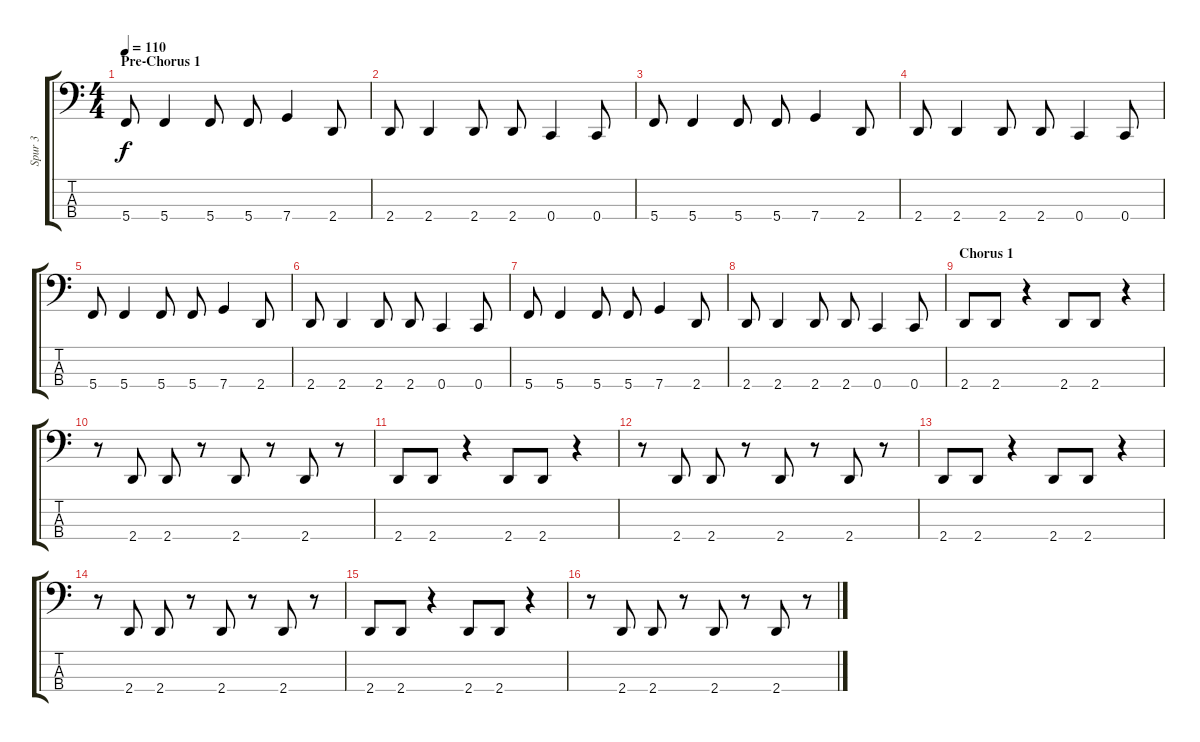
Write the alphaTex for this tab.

\track ("Spur 3" "Spur 3") {instrument electricbassfinger}
\staff {score tabs}
\tuning (G2 D2 A1 C1) {hide}
\ts (4 4)
\section ("" "Pre-Chorus 1")
\tempo 110
\clef f4
\ks c
5.4.8{dy f} 5.4.4 5.4.8 5.4.8 7.4.4 2.4.8 |
2.4.8 2.4.4 2.4.8 2.4.8 0.4.4 0.4.8 |
5.4.8 5.4.4 5.4.8 5.4.8 7.4.4 2.4.8 |
2.4.8 2.4.4 2.4.8 2.4.8 0.4.4 0.4.8 |
5.4.8 5.4.4 5.4.8 5.4.8 7.4.4 2.4.8 |
2.4.8 2.4.4 2.4.8 2.4.8 0.4.4 0.4.8 |
5.4.8 5.4.4 5.4.8 5.4.8 7.4.4 2.4.8 |
2.4.8 2.4.4 2.4.8 2.4.8 0.4.4 0.4.8 |
\section ("" "Chorus 1")
2.4.8 2.4.8 r.4 2.4.8 2.4.8 r.4 |
r.8 2.4.8 2.4.8 r.8 2.4.8 r.8 2.4.8 r.8 |
2.4.8 2.4.8 r.4 2.4.8 2.4.8 r.4 |
r.8 2.4.8 2.4.8 r.8 2.4.8 r.8 2.4.8 r.8 |
2.4.8 2.4.8 r.4 2.4.8 2.4.8 r.4 |
r.8 2.4.8 2.4.8 r.8 2.4.8 r.8 2.4.8 r.8 |
2.4.8 2.4.8 r.4 2.4.8 2.4.8 r.4 |
r.8 2.4.8 2.4.8 r.8 2.4.8 r.8 2.4.8 r.8
